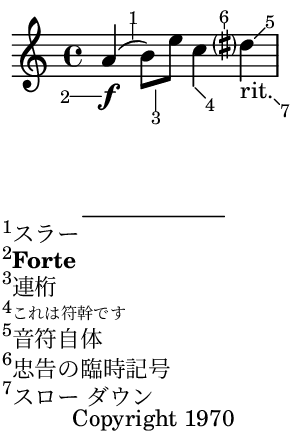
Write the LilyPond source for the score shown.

%% Generated by lilypond-book.py
%% Options: [exampleindent=10.16\mm,indent=0\mm,line-width=160\mm,papersize=a8,quote,ragged-right]
\include "lilypond-book-preamble.ly"


% ****************************************************************
% Start cut-&-pastable-section
% ****************************************************************



\paper {
  #(set-paper-size "a8")
  indent = 0\mm
  line-width = 160\mm
  % offset the left padding, also add 1mm as lilypond creates cropped
  % images with a little space on the right
  line-width = #(- line-width (* mm  3.000000) (* mm 1))
  line-width = 160\mm - 2.0 * 10.16\mm
  % offset the left padding, also add 1mm as lilypond creates cropped
  % images with a little space on the right
  line-width = #(- line-width (* mm  3.000000) (* mm 1))
  ragged-right = ##t
}

\layout {
  
}





% ****************************************************************
% ly snippet:
% ****************************************************************
\sourcefileline 1291
\book {
  \header { copyright = \markup { "Copyright 1970" } }
  \relative {
    a'4-\footnote #'(-3 . 0) \markup { \bold Forte } \f
    -\footnote #'(0 . 1.5) \markup { スラー } (
    b8)-\footnote #'(0 . -2) \markup { 連桁 } [ e]
    \single\footnote #'(1 . -1)
      \markup  { \teeny { これは符幹です } } Stem
    c4
    \single\footnote #'(0 . 0.5)
      \markup \italic { 忠告の臨時記号 } AccidentalCautionary
    \footnote #'(1 . 1) "音符自体"
    dis?4-\footnote #'(0.5 . -0.5) \markup \italic { スロー ダウン }
         _"rit."
  }
}



% ****************************************************************
% end ly snippet
% ****************************************************************
